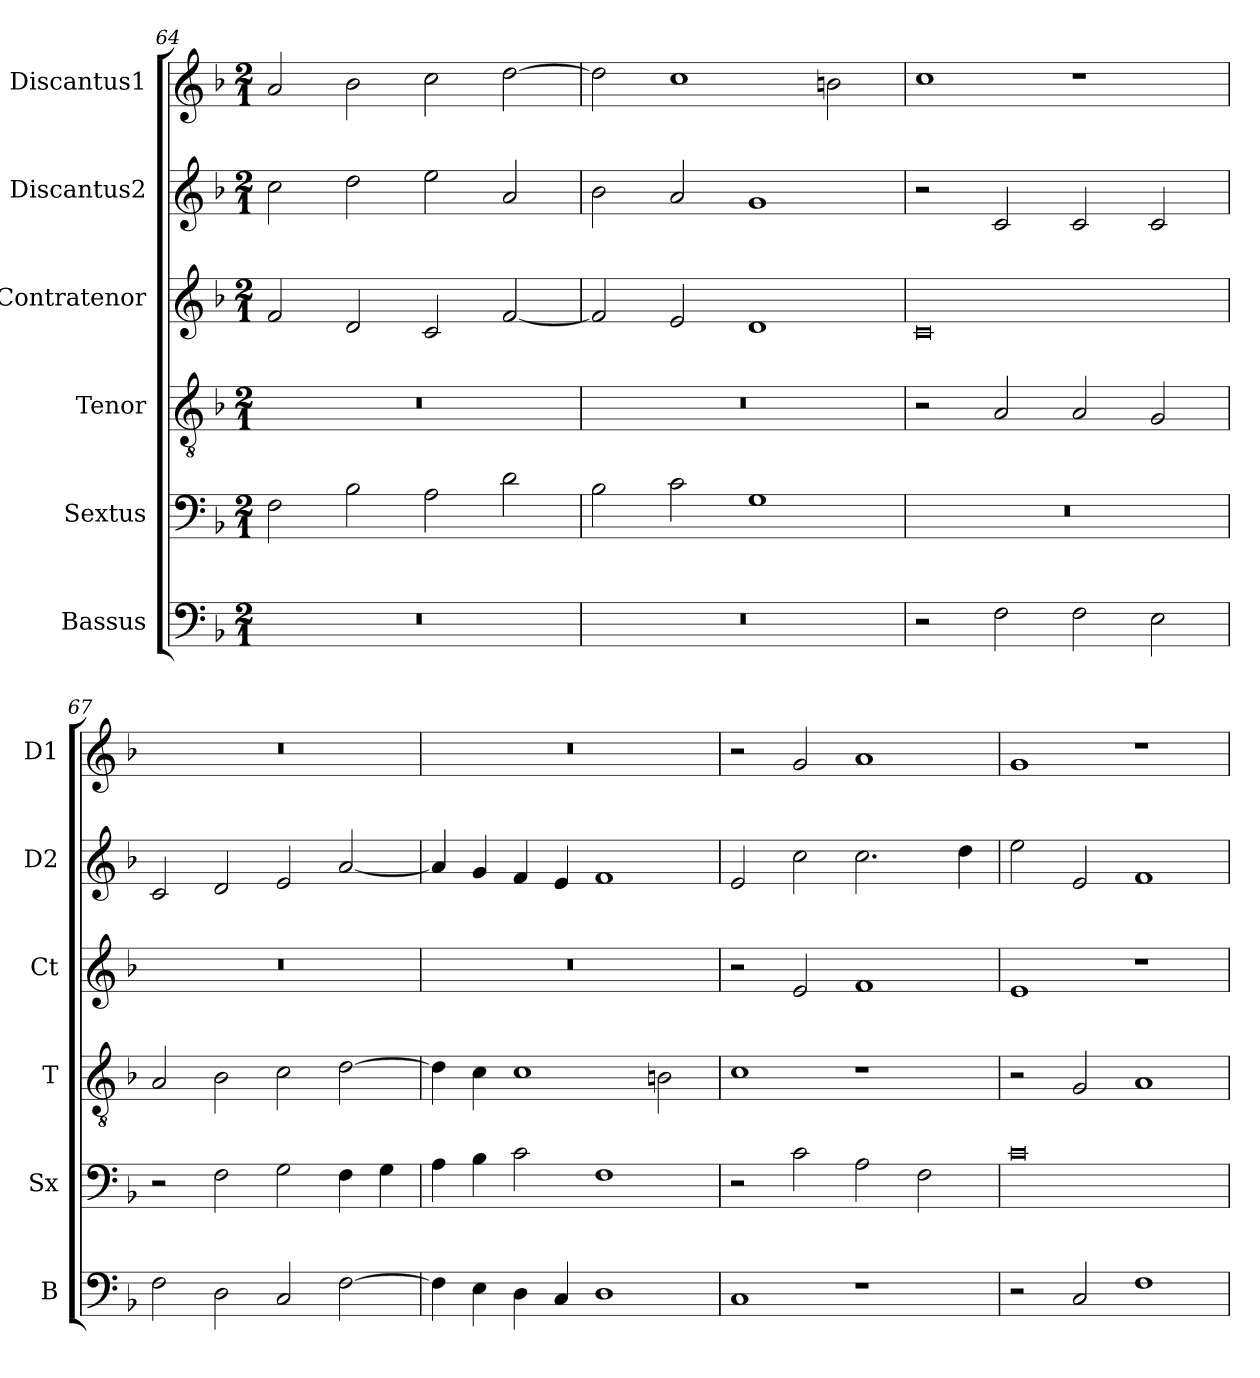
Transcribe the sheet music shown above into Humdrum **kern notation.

**kern	**kern	**kern	**kern	**kern	**kern
*part6	*part5	*part4	*part3	*part2	*part1
*staff6	*staff5	*staff4	*staff3	*staff2	*staff1
*I"Bassus	*I"Sextus	*I"Tenor	*I"Contratenor	*I"Discantus2	*I"Discantus1
*I'B	*I'Sx	*I'T	*I'Ct	*I'D2	*I'D1
*clefF4	*clefF4	*clefGv2	*clefG2	*clefG2	*clefG2
*k[b-]	*k[b-]	*k[b-]	*k[b-]	*k[b-]	*k[b-]
*M2/1	*M2/1	*M2/1	*M2/1	*M2/1	*M2/1
=64	=64	=64	=64	=64	=64
0r	2F\	0r	2f/	2cc\	2a/
.	2B-\	.	2d/	2dd\	2b-\
.	2A\	.	2c/	2ee\	2cc\
.	2d\	.	[2f/	2a/	[2dd\
=65	=65	=65	=65	=65	=65
0r	2B-\	0r	2f/]	2b-\	2dd\]
.	2c\	.	2e/	2a/	1cc
.	1G	.	1d	1g	.
.	.	.	.	.	2bn\
=66	=66	=66	=66	=66	=66
2r	0r	2r	0c	2r	1cc
2F\	.	2A/	.	2c/	.
2F\	.	2A/	.	2c/	1r
2E\	.	2G/	.	2c/	.
=67	=67	=67	=67	=67	=67
2F\	2r	2A/	0r	2c/	0r
2D\	2F\	2B-\	.	2d/	.
2C/	2G\	2c\	.	2e/	.
[2F\	4F\	[2d\	.	[2a/	.
.	4G\	.	.	.	.
=68	=68	=68	=68	=68	=68
4F\]	4A\	4d\]	0r	4a/]	0r
4E\	4B-\	4c\	.	4g/	.
4D\	2c\	1c	.	4f/	.
4C/	.	.	.	4e/	.
1D	1F	.	.	1f	.
.	.	2Bn\	.	.	.
=69	=69	=69	=69	=69	=69
1C	2r	1c	2r	2e/	2r
.	2c\	.	2e/	2cc\	2g/
1r	2A\	1r	1f	2.cc\	1a
.	2F\	.	.	.	.
.	.	.	.	4dd\	.
=70	=70	=70	=70	=70	=70
2r	0c	2r	1e	2ee\	1g
2C/	.	2G/	.	2e/	.
1F	.	1A	1r	1f	1r
=	=	=	=	=	=
*-	*-	*-	*-	*-	*-
